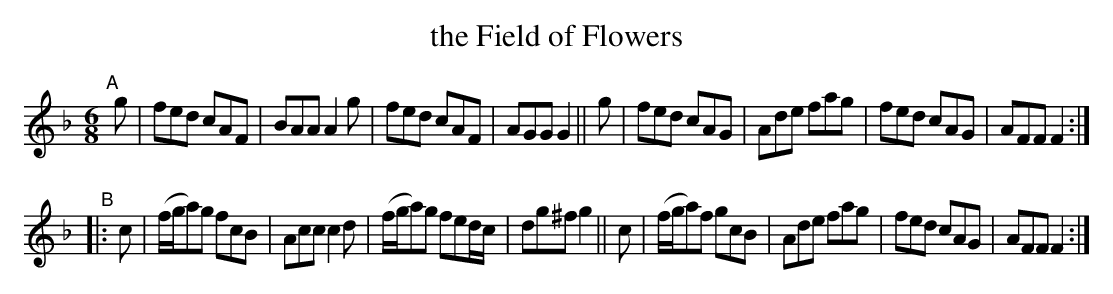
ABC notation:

X:1
T: the Field of Flowers
M: 6/8
L: 1/8
K: F
"^A"[|] g |\
fed cAF | BAA A2g | fed cAF | AGG G2 || g |\
fed cAG | Ade fag | fed cAG | AFF F2 :|
"^B"|: c |\
(f/g/a)g fcB | Acc c2d | (f/g/a)g fed/c/ | dg^f g2 || c |\
(f/g/a)f gcB | Ade fag | fed cAG | AFF F2 :|
